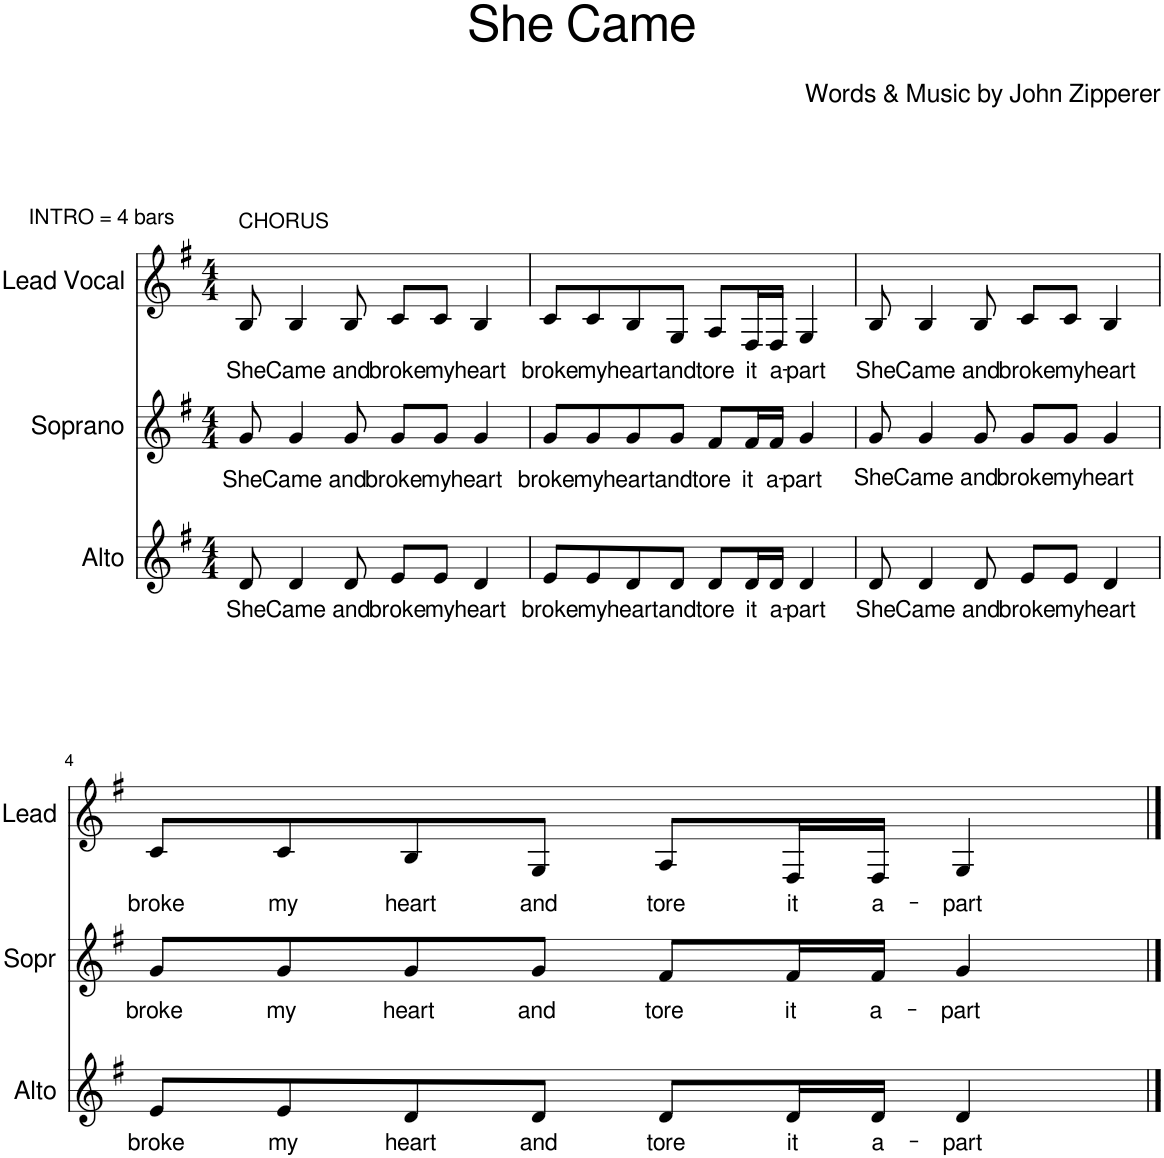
**kern	**text	**kern	**text	**kern	**text
*part3	*part3	*part2	*part2	*part1	*part1
*staff3	*staff3	*staff2	*staff2	*staff1	*staff1
*I"Alto	*	*I"Soprano	*	*I"Lead Vocal	*
*I'Alto	*	*I'Sopr	*	*I'Lead	*
*clefG2	*	*clefG2	*	*clefG2	*
*k[f#]	*	*k[f#]	*	*k[f#]	*
*M4/4	*	*M4/4	*	*M4/4	*
=1	=1	=1	=1	=1	=1
!	!	!	!	!LO:TX:a:t=INTRO = 4 bars	!
!	!	!	!	!LO:TX:a:t=CHORUS	!
!	!LO:LY:b	!	!LO:LY:b	!	!LO:LY:b
8d/	She	8g/	She	8B/	She
!	!LO:LY:b	!	!LO:LY:b	!	!LO:LY:b
4d/	Came	4g/	Came	4B/	Came
!	!LO:LY:b	!	!LO:LY:b	!	!LO:LY:b
8d/	and	8g/	and	8B/	and
!	!LO:LY:b	!	!LO:LY:b	!	!LO:LY:b
8e/L	broke	8g/L	broke	8c/L	broke
!	!LO:LY:b	!	!LO:LY:b	!	!LO:LY:b
8e/J	my	8g/J	my	8c/J	my
!	!LO:LY:b	!	!LO:LY:b	!	!LO:LY:b
4d/	heart	4g/	heart	4B/	heart
=2	=2	=2	=2	=2	=2
!	!LO:LY:b	!	!LO:LY:b	!	!LO:LY:b
8e/L	broke	8g/L	broke	8c/L	broke
!	!LO:LY:b	!	!LO:LY:b	!	!LO:LY:b
8e/	my	8g/	my	8c/	my
!	!LO:LY:b	!	!LO:LY:b	!	!LO:LY:b
8d/	heart	8g/	heart	8B/	heart
!	!LO:LY:b	!	!LO:LY:b	!	!LO:LY:b
8d/J	and	8g/J	and	8G/J	and
!	!LO:LY:b	!	!LO:LY:b	!	!LO:LY:b
8d/L	tore	8f#/L	tore	8A/L	tore
!	!LO:LY:b	!	!LO:LY:b	!	!LO:LY:b
16d/L	it	16f#/L	it	16F#/L	it
!	!LO:LY:b	!	!LO:LY:b	!	!LO:LY:b
16d/JJ	a-	16f#/JJ	a-	16F#/JJ	a-
!	!LO:LY:b	!	!LO:LY:b	!	!LO:LY:b
4d/	-part	4g/	-part	4G/	-part
=3	=3	=3	=3	=3	=3
!	!LO:LY:b	!	!LO:LY:b	!	!LO:LY:b
8d/	She	8g/	She	8B/	She
!	!LO:LY:b	!	!LO:LY:b	!	!LO:LY:b
4d/	Came	4g/	Came	4B/	Came
!	!LO:LY:b	!	!LO:LY:b	!	!LO:LY:b
8d/	and	8g/	and	8B/	and
!	!LO:LY:b	!	!LO:LY:b	!	!LO:LY:b
8e/L	broke	8g/L	broke	8c/L	broke
!	!LO:LY:b	!	!LO:LY:b	!	!LO:LY:b
8e/J	my	8g/J	my	8c/J	my
!	!LO:LY:b	!	!LO:LY:b	!	!LO:LY:b
4d/	heart	4g/	heart	4B/	heart
!!LO:LB:g=z
=4	=4	=4	=4	=4	=4
!	!LO:LY:b	!	!LO:LY:b	!	!LO:LY:b
8e/L	broke	8g/L	broke	8c/L	broke
!	!LO:LY:b	!	!LO:LY:b	!	!LO:LY:b
8e/	my	8g/	my	8c/	my
!	!LO:LY:b	!	!LO:LY:b	!	!LO:LY:b
8d/	heart	8g/	heart	8B/	heart
!	!LO:LY:b	!	!LO:LY:b	!	!LO:LY:b
8d/J	and	8g/J	and	8G/J	and
!	!LO:LY:b	!	!LO:LY:b	!	!LO:LY:b
8d/L	tore	8f#/L	tore	8A/L	tore
!	!LO:LY:b	!	!LO:LY:b	!	!LO:LY:b
16d/L	it	16f#/L	it	16F#/L	it
!	!LO:LY:b	!	!LO:LY:b	!	!LO:LY:b
16d/JJ	a-	16f#/JJ	a-	16F#/JJ	a-
!	!LO:LY:b	!	!LO:LY:b	!	!LO:LY:b
4d/	-part	4g/	-part	4G/	-part
==	==	==	==	==	==
*-	*-	*-	*-	*-	*-
